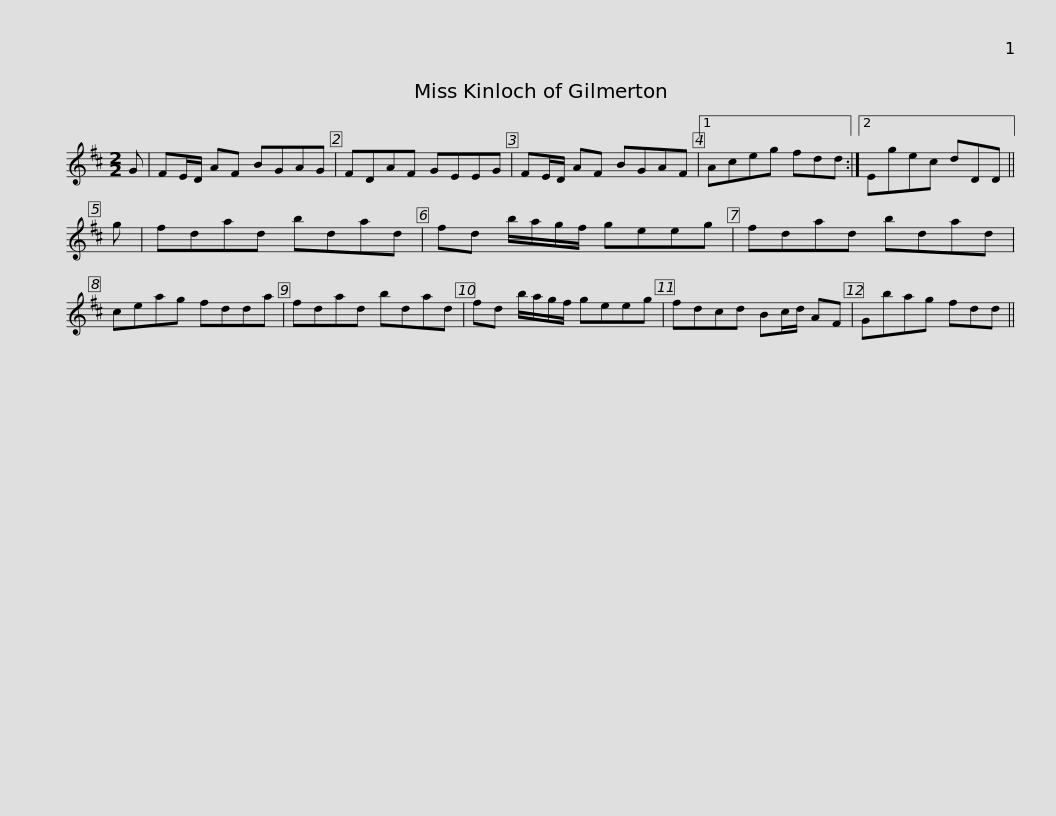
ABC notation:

X:1
L:1/8
M:2/2
I:linebreak $
K:D
V:1 treble
V:1
 G | FE/D/ AF BGAG | FDAF GEEG | FE/D/ AF BGAF |1 Aceg fdd :|2 %5
 Egec dDD || g |$ fdad bdad | fd b/a/g/f/ geeg | fdad bdad | %10
 ceag fdda | fdad bdad |$ fd b/a/g/f/ geeg | fdcd Bc/d/ AF | Gbag fdd || %15
